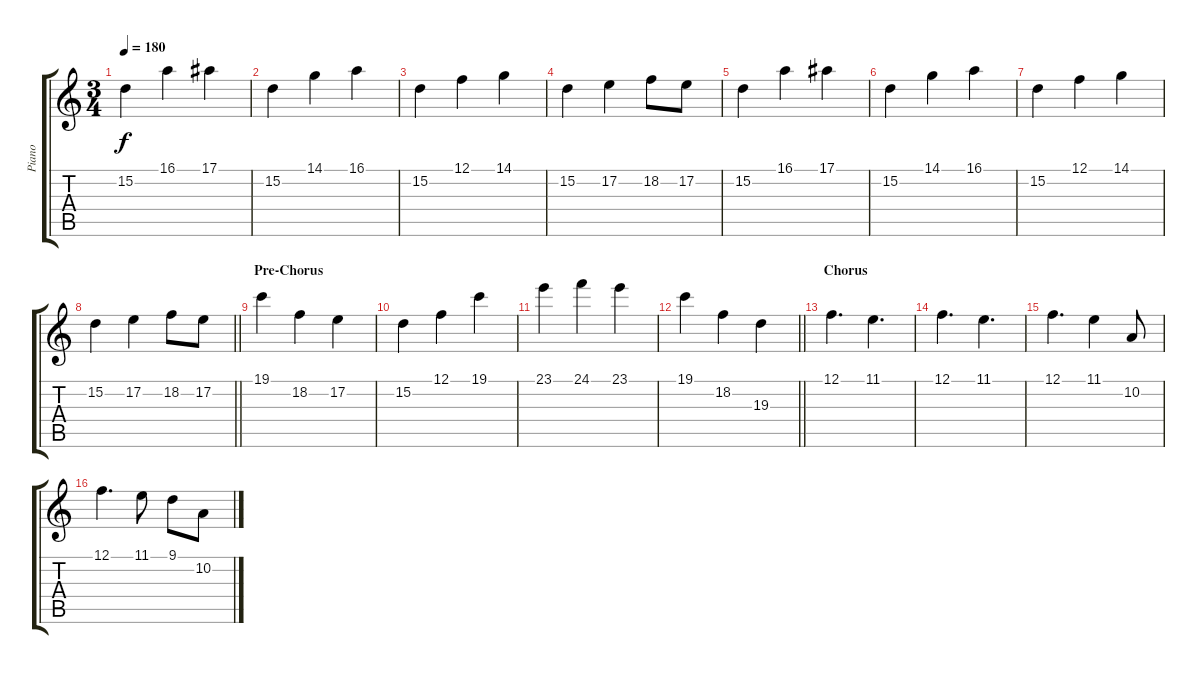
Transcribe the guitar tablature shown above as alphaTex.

\track ("Piano" "Piano") {instrument brightacousticpiano}
\staff {score tabs}
\tuning (F4 B3 G3 D3 A2 E2) {hide}
\ts (3 4)
\tempo 180
\clef g2
\ks c
15.2.4{dy f} 16.1.4 17.1.4 |
15.2.4 14.1.4 16.1.4 |
15.2.4 12.1.4 14.1.4 |
15.2.4 17.2.4 18.2.8 17.2.8 |
15.2.4 16.1.4 17.1.4 |
15.2.4 14.1.4 16.1.4 |
15.2.4 12.1.4 14.1.4 |
\barLineRight lightlight
15.2.4 17.2.4 18.2.8 17.2.8 |
\section ("" "Pre-Chorus")
19.1.4 18.2.4 17.2.4 |
15.2.4 12.1.4 19.1.4 |
23.1.4 24.1.4 23.1.4 |
\barLineRight lightlight
19.1.4 18.2.4 19.3.4 |
\section ("" "Chorus")
12.1.4{d} 11.1.4{d} |
12.1.4{d} 11.1.4{d} |
12.1.4{d} 11.1.4 10.2.8 |
12.1.4{d} 11.1.8 9.1.8 10.2.8
